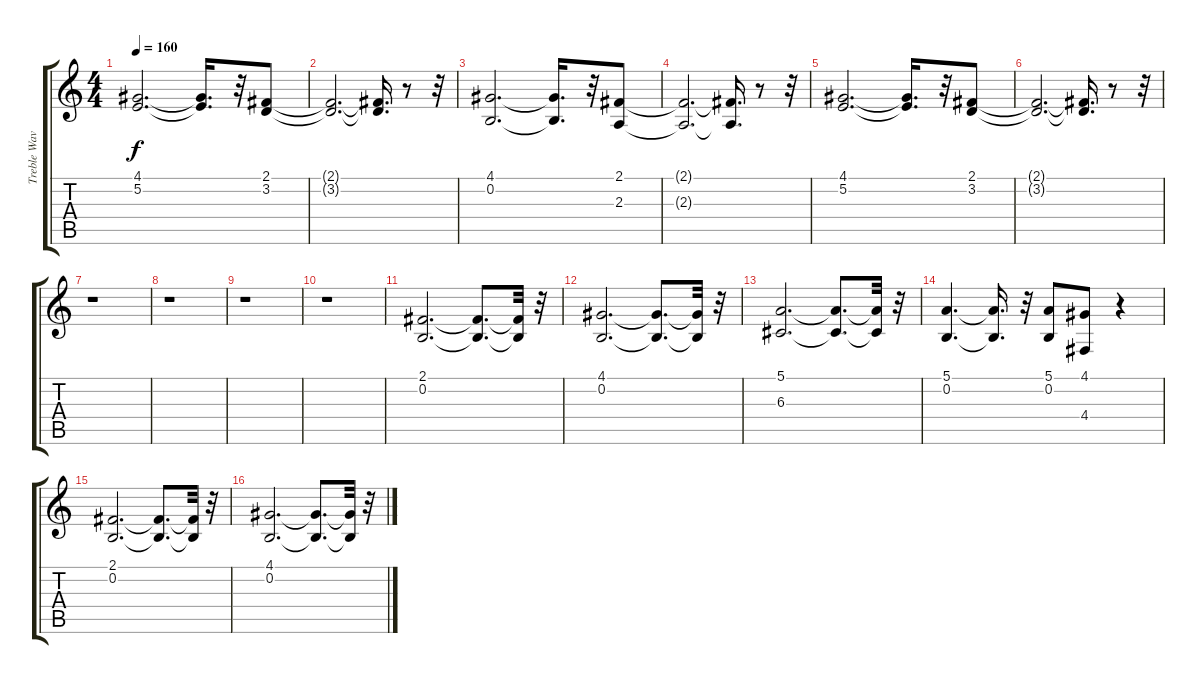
\track ("Treble Waveform" "Treble Wav") {instrument lead1square}
\staff {score tabs}
\tuning (E4 B3 G3 D3 A2 E2) {hide}
\ts (4 4)
\tempo 160
\clef g2
\ks c
(4.1 5.2).2{d dy f} (4.1{t} 5.2{t}).16{d} r.32 (2.1 3.2).8 |
(2.1{t} 3.2{t}).2{d} (2.1{t} 3.2{t}).16{d} r.8 r.32 |
(4.1 0.2).2{d} (4.1{t} 0.2{t}).16{d} r.32 (2.1 2.3).8 |
(2.1{t} 2.3{t}).2{d} (2.1{t} 2.3{t}).16{d} r.8 r.32 |
(4.1 5.2).2{d} (4.1{t} 5.2{t}).16{d} r.32 (2.1 3.2).8 |
(2.1{t} 3.2{t}).2{d} (2.1{t} 3.2{t}).16{d} r.8 r.32 |
r.1 |
r.1 |
r.1 |
r.1 |
(2.1 0.2).2{d} (2.1{t} 0.2{t}).8{d} (2.1{t} 0.2{t}).32 r.32 |
(4.1 0.2).2{d} (4.1{t} 0.2{t}).8{d} (4.1{t} 0.2{t}).32 r.32 |
(5.1 6.3).2{d} (5.1{t} 6.3{t}).8{d} (5.1{t} 6.3{t}).32 r.32 |
(5.1 0.2).4{d} (5.1{t} 0.2{t}).16{d} r.32 (5.1 0.2).8 (4.1 4.4).8 r.4 |
(2.1 0.2).2{d} (2.1{t} 0.2{t}).8{d} (2.1{t} 0.2{t}).32 r.32 |
(4.1 0.2).2{d} (4.1{t} 0.2{t}).8{d} (4.1{t} 0.2{t}).32 r.32
